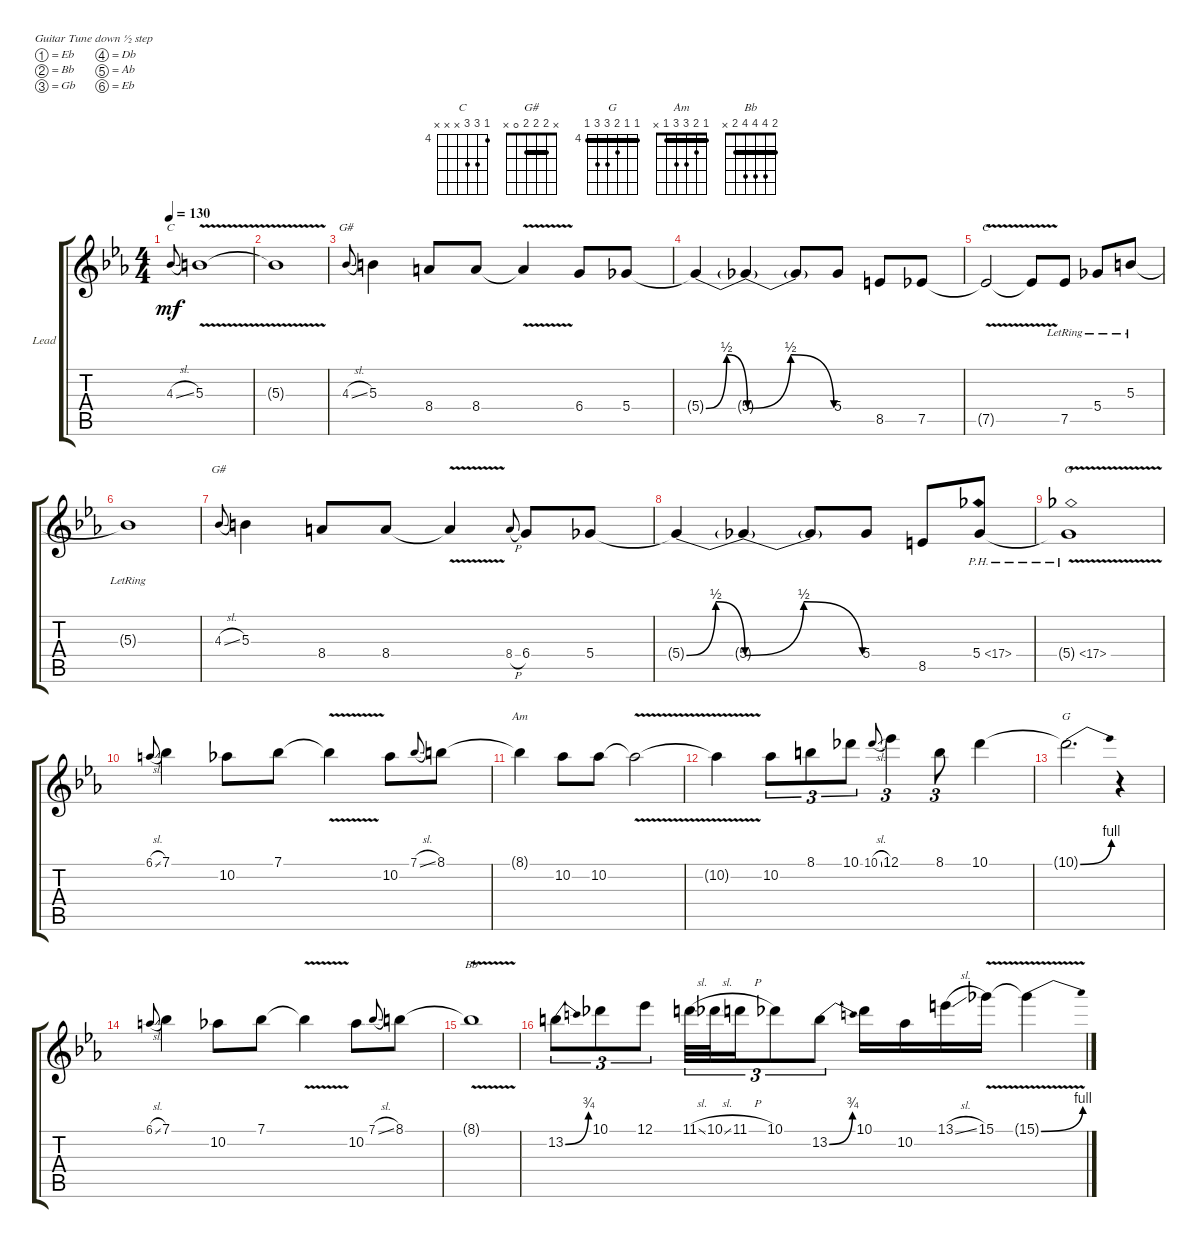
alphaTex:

\defaultSystemsLayout 4
\bracketExtendMode groupsimilarinstruments
\firstSystemTrackNameOrientation horizontal
\otherSystemsTrackNameOrientation horizontal
\track ("Lead" "Lead") {multiBarRest instrument overdrivenguitar}
\staff {score tabs}
\tuning (Eb4 Bb3 Gb3 Db3 Ab2 Eb2)
\chord ("C" 4 6 6 x x x) {firstfret 4}
\chord ("G#" x 2 2 2 0 x) {barre (2 2)}
\chord ("G" 4 4 5 6 6 4) {firstfret 4 barre (4 4)}
\chord ("Am" 1 2 3 3 1 x) {barre 1}
\chord ("Bb" 2 4 4 4 2 x) {barre 2}
\ts (4 4)
\tempo 130
\clef g2
\ks cminor
4.3{sl}.8{ch "C" gr onbeat dy mf} 5.3{v}.1 |
5.3{v t}.1 |
4.3{sl}.8{ch "G#" gr onbeat} 5.3.4 8.4.8 8.4.8 8.4{v t}.4 6.4.8 5.4.8 |
5.4{be (bendrelease 26.4 0 43.8 2 44.4 2 59.4 0) t}.4 5.4{be (bendrelease 16.2 0 30.599999999999998 2 30.599999999999998 2 46.8 0) t}.4 5.4{t}.8 5.4.8 8.5.8 7.5.8 |
7.5{v t}.2{ch "C"} 7.5{v t}.8 7.5{lr}.8 5.4{lr}.8 5.3{lr}.8 |
5.3{lr t}.1 |
4.3{sl}.8{ch "G#" gr onbeat} 5.3.4 8.4.8 8.4.8 8.4{v t}.4 8.4{h}.8{gr onbeat} 6.4.8 5.4.8 |
5.4{be (bendrelease 26.4 0 43.8 2 44.4 2 59.4 0) t}.4 5.4{be (bendrelease 16.2 0 25.8 2 26.4 2 41.4 0) t}.4 5.4{t}.8 5.4.8 8.5.8 5.4{ph 12}.8 |
5.4{ph 12 v t}.1{ch "G"} |
6.1{sl}.8{gr onbeat} 7.1.4 10.2.8 7.1.8 7.1{v t}.4 10.2.8 7.1{sl}.8{gr onbeat} 8.1.8 |
8.1{t}.4{ch "Am"} 10.2.8 10.2.8 10.2{v t}.2 |
10.2{v t}.4 10.2.8{tu (3 2)} 8.1.8{tu (3 2)} 10.1.8{tu (3 2)} 10.1{sl}.8{gr onbeat} 12.1.4{tu (3 2)} 8.1.8{tu (3 2)} 10.1.4 |
10.1{be (bend 0 0 60 4) t}.2{d ch "G"} r.4 |
6.1{sl}.8{gr onbeat} 7.1.4 10.2.8 7.1.8 7.1{v t}.4 10.2.8 7.1{sl}.8{gr onbeat} 8.1.8 |
8.1{v t}.1{ch "Bb"} |
13.2{be (bend 0 0 16.8 3)}.8{tu (3 2)} 10.1.8{tu (3 2)} 12.1.8{tu (3 2)} 11.1{sl}.32{tu (3 2)} 10.1{sl}.32{tu (3 2)} 11.1{h}.16{tu (3 2)} 10.1.8{tu (3 2)} 13.2{be (bend 0 0 25.8 3)}.8{tu (3 2)} 10.1.16 10.2.16 13.1{sl}.16 15.1{v}.16 15.1{be (bend 15 0 59.4 4) t}.4
